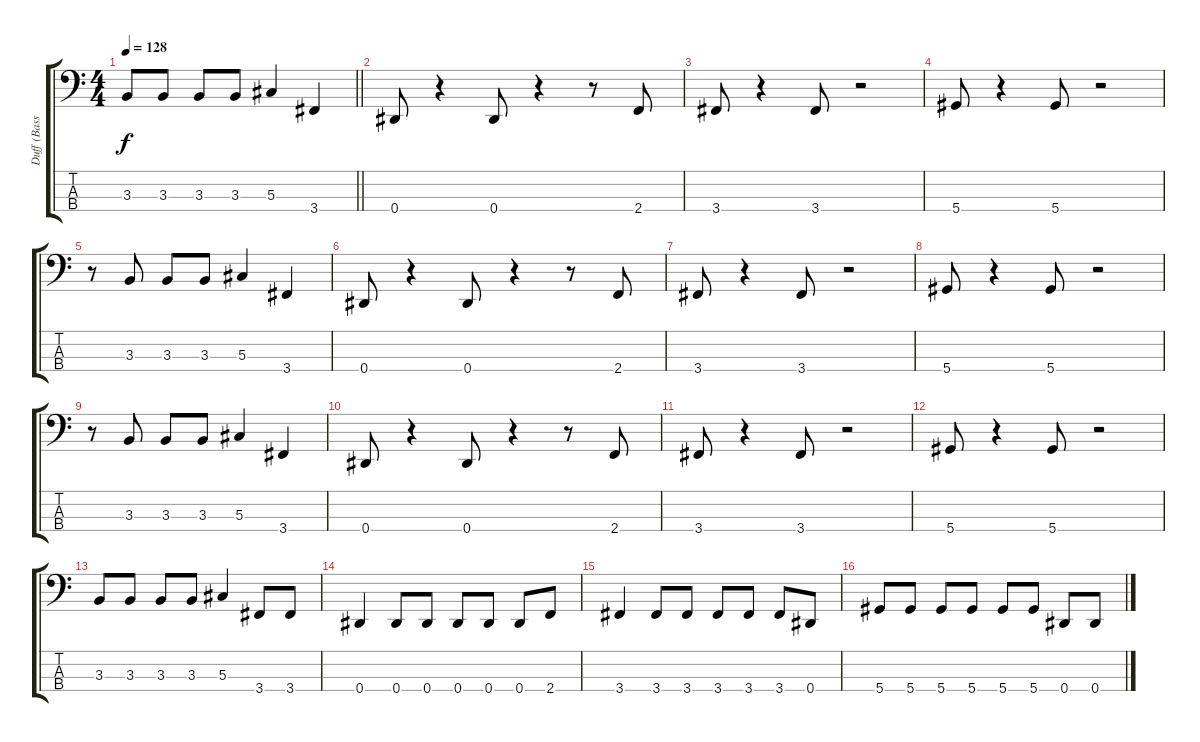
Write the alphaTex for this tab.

\track ("Duff (Bass)" "Duff (Bass") {instrument electricbasspick}
\staff {score tabs}
\tuning (Gb2 Db2 Ab1 Eb1) {hide}
\ts (4 4)
\tempo 128
\clef f4
\barLineRight lightlight
\ks c
3.3.8{dy f} 3.3.8 3.3.8 3.3.8 5.3.4 3.4.4 |
0.4.8 r.4 0.4.8 r.4 r.8 2.4.8 |
3.4.8 r.4 3.4.8 r.2 |
5.4.8 r.4 5.4.8 r.2 |
r.8 3.3.8 3.3.8 3.3.8 5.3.4 3.4.4 |
0.4.8 r.4 0.4.8 r.4 r.8 2.4.8 |
3.4.8 r.4 3.4.8 r.2 |
5.4.8 r.4 5.4.8 r.2 |
r.8 3.3.8 3.3.8 3.3.8 5.3.4 3.4.4 |
0.4.8 r.4 0.4.8 r.4 r.8 2.4.8 |
3.4.8 r.4 3.4.8 r.2 |
5.4.8 r.4 5.4.8 r.2 |
3.3.8 3.3.8 3.3.8 3.3.8 5.3.4 3.4.8 3.4.8 |
0.4.4 0.4.8 0.4.8 0.4.8 0.4.8 0.4.8 2.4.8 |
3.4.4 3.4.8 3.4.8 3.4.8 3.4.8 3.4.8 0.4.8 |
5.4.8 5.4.8 5.4.8 5.4.8 5.4.8 5.4.8 0.4.8 0.4.8
